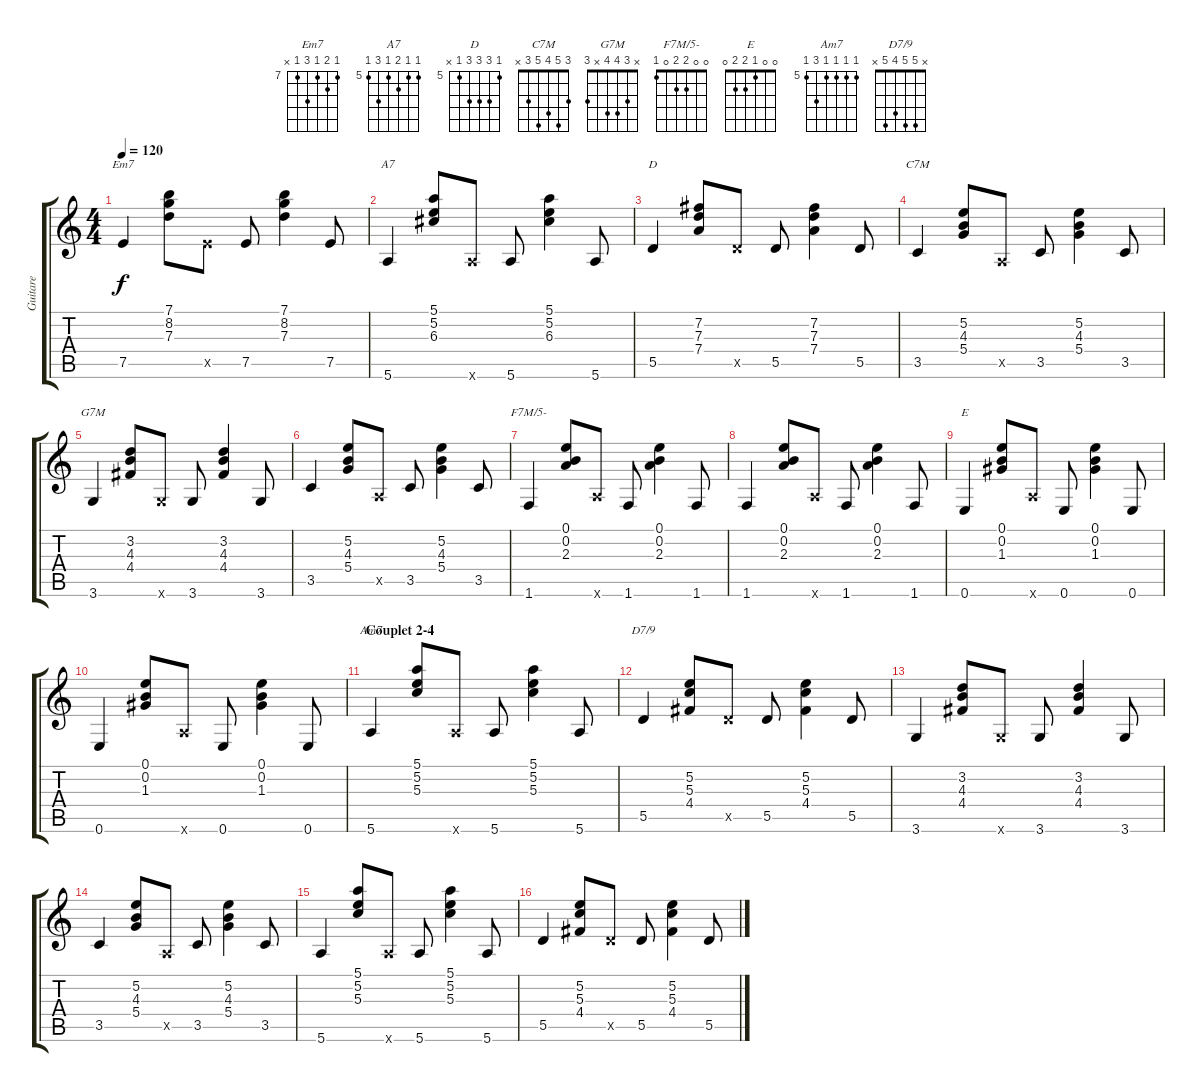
\track ("Guitare" "Guitare") {instrument electricguitarjazz}
\staff {score tabs}
\tuning (E4 B3 G3 D3 A2 E2) {hide}
\chord ("Em7" 7 8 7 9 7 x) {firstfret 7}
\chord ("A7" 5 5 6 5 7 5) {firstfret 5}
\chord ("D" 5 7 7 7 5 x) {firstfret 5}
\chord ("C7M" 3 5 4 5 3 x)
\chord ("G7M" x 3 4 4 x 3)
\chord ("F7M/5-" 0 0 2 2 0 1)
\chord ("E" 0 0 1 2 2 0)
\chord ("Am7" 5 5 5 5 7 5) {firstfret 5}
\chord ("D7/9" x 5 5 4 5 x)
\ts (4 4)
\tempo 120
\clef g2
\ks c
7.5.4{ch "Em7" dy f} (7.1 8.2 7.3).8 7.5{x}.8 7.5.8 (7.1 8.2 7.3).4 7.5.8 |
5.6.4{ch "A7"} (5.1 5.2 6.3).8 5.6{x}.8 5.6.8 (5.1 5.2 6.3).4 5.6.8 |
5.5.4{ch "D"} (7.2 7.3 7.4).8 5.5{x}.8 5.5.8 (7.2 7.3 7.4).4 5.5.8 |
3.5.4{ch "C7M"} (5.2 4.3 5.4).8 0.5{x}.8 3.5.8 (5.2 4.3 5.4).4 3.5.8 |
3.6.4{ch "G7M"} (3.2 4.3 4.4).8 3.6{x}.8 3.6.8 (3.2 4.3 4.4).4 3.6.8 |
3.5.4 (5.2 4.3 5.4).8 0.5{x}.8 3.5.8 (5.2 4.3 5.4).4 3.5.8 |
1.6.4{ch "F7M/5-"} (0.1 0.2 2.3).8 5.6{x}.8 1.6.8 (0.1 0.2 2.3).4 1.6.8 |
1.6.4 (0.1 0.2 2.3).8 5.6{x}.8 1.6.8 (0.1 0.2 2.3).4 1.6.8 |
0.6.4{ch "E"} (0.1 0.2 1.3).8 5.6{x}.8 0.6.8 (0.1 0.2 1.3).4 0.6.8 |
0.6.4 (0.1 0.2 1.3).8 5.6{x}.8 0.6.8 (0.1 0.2 1.3).4 0.6.8 |
\section ("" "Couplet 2-4")
5.6.4{ch "Am7"} (5.1 5.2 5.3).8 5.6{x}.8 5.6.8 (5.1 5.2 5.3).4 5.6.8 |
5.5.4{ch "D7/9"} (5.2 5.3 4.4).8 5.5{x}.8 5.5.8 (5.2 5.3 4.4).4 5.5.8 |
3.6.4 (3.2 4.3 4.4).8 3.6{x}.8 3.6.8 (3.2 4.3 4.4).4 3.6.8 |
3.5.4 (5.2 4.3 5.4).8 0.5{x}.8 3.5.8 (5.2 4.3 5.4).4 3.5.8 |
5.6.4 (5.1 5.2 5.3).8 5.6{x}.8 5.6.8 (5.1 5.2 5.3).4 5.6.8 |
5.5.4 (5.2 5.3 4.4).8 5.5{x}.8 5.5.8 (5.2 5.3 4.4).4 5.5.8
